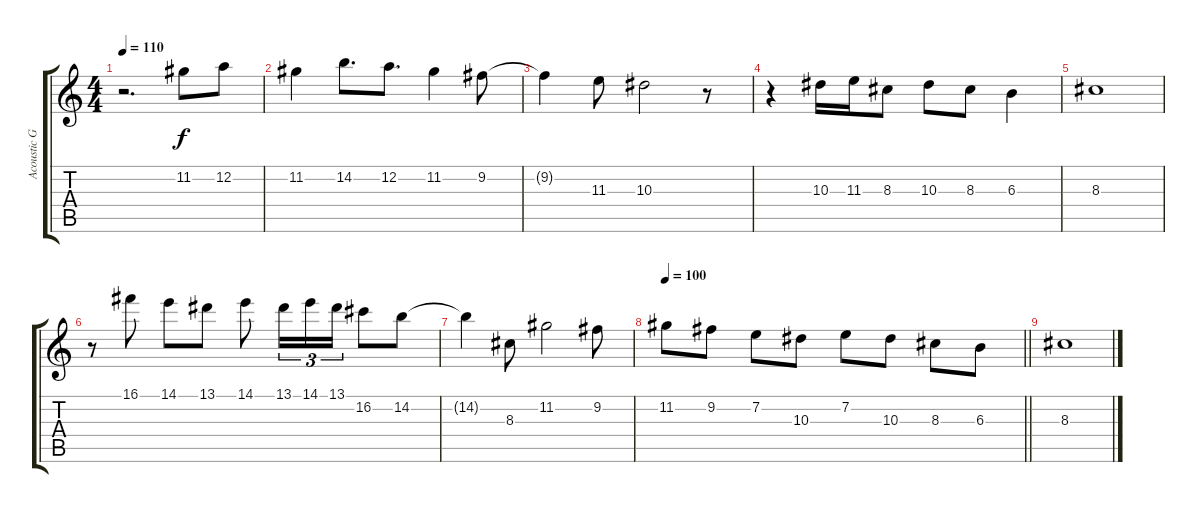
\track ("Acoustic Guitar Solo" "Acoustic G") {instrument acousticguitarsteel}
\staff {score tabs}
\tuning (D4 A3 F3 C3 G2 C2) {hide}
\ts (4 4)
\tempo 110
\clef g2
\ks c
r.2{d dy f} 11.2.8 12.2.8 |
11.2.4 14.2.8{d} 12.2.8{d} 11.2.4 9.2.8 |
9.2{t}.4 11.3.8 10.3.2 r.8 |
r.4 10.3.16 11.3.16 8.3.8 10.3.8 8.3.8 6.3.4 |
8.3.1 |
r.8 16.1.8 14.1.8 13.1.8 14.1.8 13.1.16{tu (3 2)} 14.1.16{tu (3 2)} 13.1.16{tu (3 2)} 16.2.8 14.2.8 |
14.2{t}.4 8.3.8 11.2.2 9.2.8 |
\tempo 100
\barLineRight lightlight
11.2.8 9.2.8 7.2.8 10.3.8 7.2.8 10.3.8 8.3.8 6.3.8 |
8.3.1
